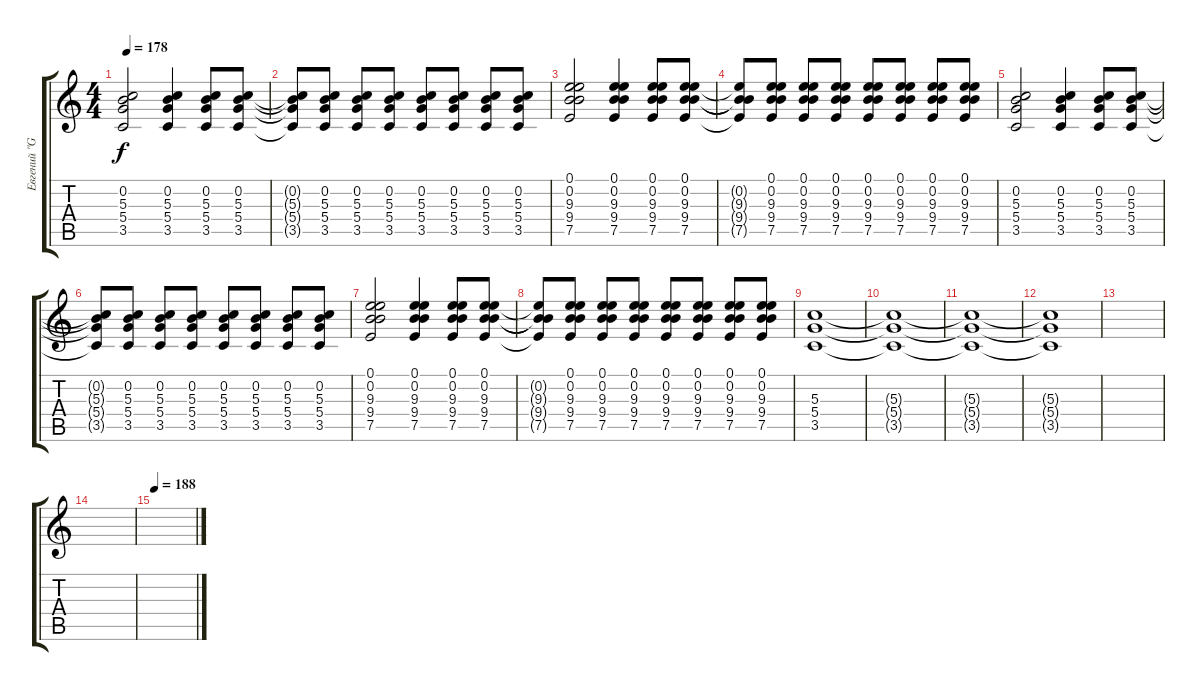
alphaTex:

\track ("Евгений \"Green\" Жигулёв номер два =)" "Евгений \"G") {instrument overdrivenguitar}
\staff {score tabs}
\tuning (E4 B3 G3 D3 A2 E2) {hide}
\ts (4 4)
\tempo 178
\clef g2
\ks c
(0.2 5.3 5.4 3.5).2{dy f} (0.2 5.3 5.4 3.5).4 (0.2 5.3 5.4 3.5).8 (0.2 5.3 5.4 3.5).8 |
(0.2{t} 5.3{t} 5.4{t} 3.5{t}).8 (0.2 5.3 5.4 3.5).8 (0.2 5.3 5.4 3.5).8 (0.2 5.3 5.4 3.5).8 (0.2 5.3 5.4 3.5).8 (0.2 5.3 5.4 3.5).8 (0.2 5.3 5.4 3.5).8 (0.2 5.3 5.4 3.5).8 |
(0.1 0.2 9.3 9.4 7.5).2 (0.1 0.2 9.3 9.4 7.5).4 (0.1 0.2 9.3 9.4 7.5).8 (0.1 0.2 9.3 9.4 7.5).8 |
(0.2{t} 9.3{t} 9.4{t} 7.5{t}).8 (0.1 0.2 9.3 9.4 7.5).8 (0.1 0.2 9.3 9.4 7.5).8 (0.1 0.2 9.3 9.4 7.5).8 (0.1 0.2 9.3 9.4 7.5).8 (0.1 0.2 9.3 9.4 7.5).8 (0.1 0.2 9.3 9.4 7.5).8 (0.1 0.2 9.3 9.4 7.5).8 |
(0.2 5.3 5.4 3.5).2 (0.2 5.3 5.4 3.5).4 (0.2 5.3 5.4 3.5).8 (0.2 5.3 5.4 3.5).8 |
(0.2{t} 5.3{t} 5.4{t} 3.5{t}).8 (0.2 5.3 5.4 3.5).8 (0.2 5.3 5.4 3.5).8 (0.2 5.3 5.4 3.5).8 (0.2 5.3 5.4 3.5).8 (0.2 5.3 5.4 3.5).8 (0.2 5.3 5.4 3.5).8 (0.2 5.3 5.4 3.5).8 |
(0.1 0.2 9.3 9.4 7.5).2 (0.1 0.2 9.3 9.4 7.5).4 (0.1 0.2 9.3 9.4 7.5).8 (0.1 0.2 9.3 9.4 7.5).8 |
(0.2{t} 9.3{t} 9.4{t} 7.5{t}).8 (0.1 0.2 9.3 9.4 7.5).8 (0.1 0.2 9.3 9.4 7.5).8 (0.1 0.2 9.3 9.4 7.5).8 (0.1 0.2 9.3 9.4 7.5).8 (0.1 0.2 9.3 9.4 7.5).8 (0.1 0.2 9.3 9.4 7.5).8 (0.1 0.2 9.3 9.4 7.5).8 |
(5.3 5.4 3.5).1{volume 8} |
(5.3{t} 5.4{t} 3.5{t}).1 |
(5.3{t} 5.4{t} 3.5{t}).1 |
(5.3{t} 5.4{t} 3.5{t}).1 |
|
|
\tempo 188
